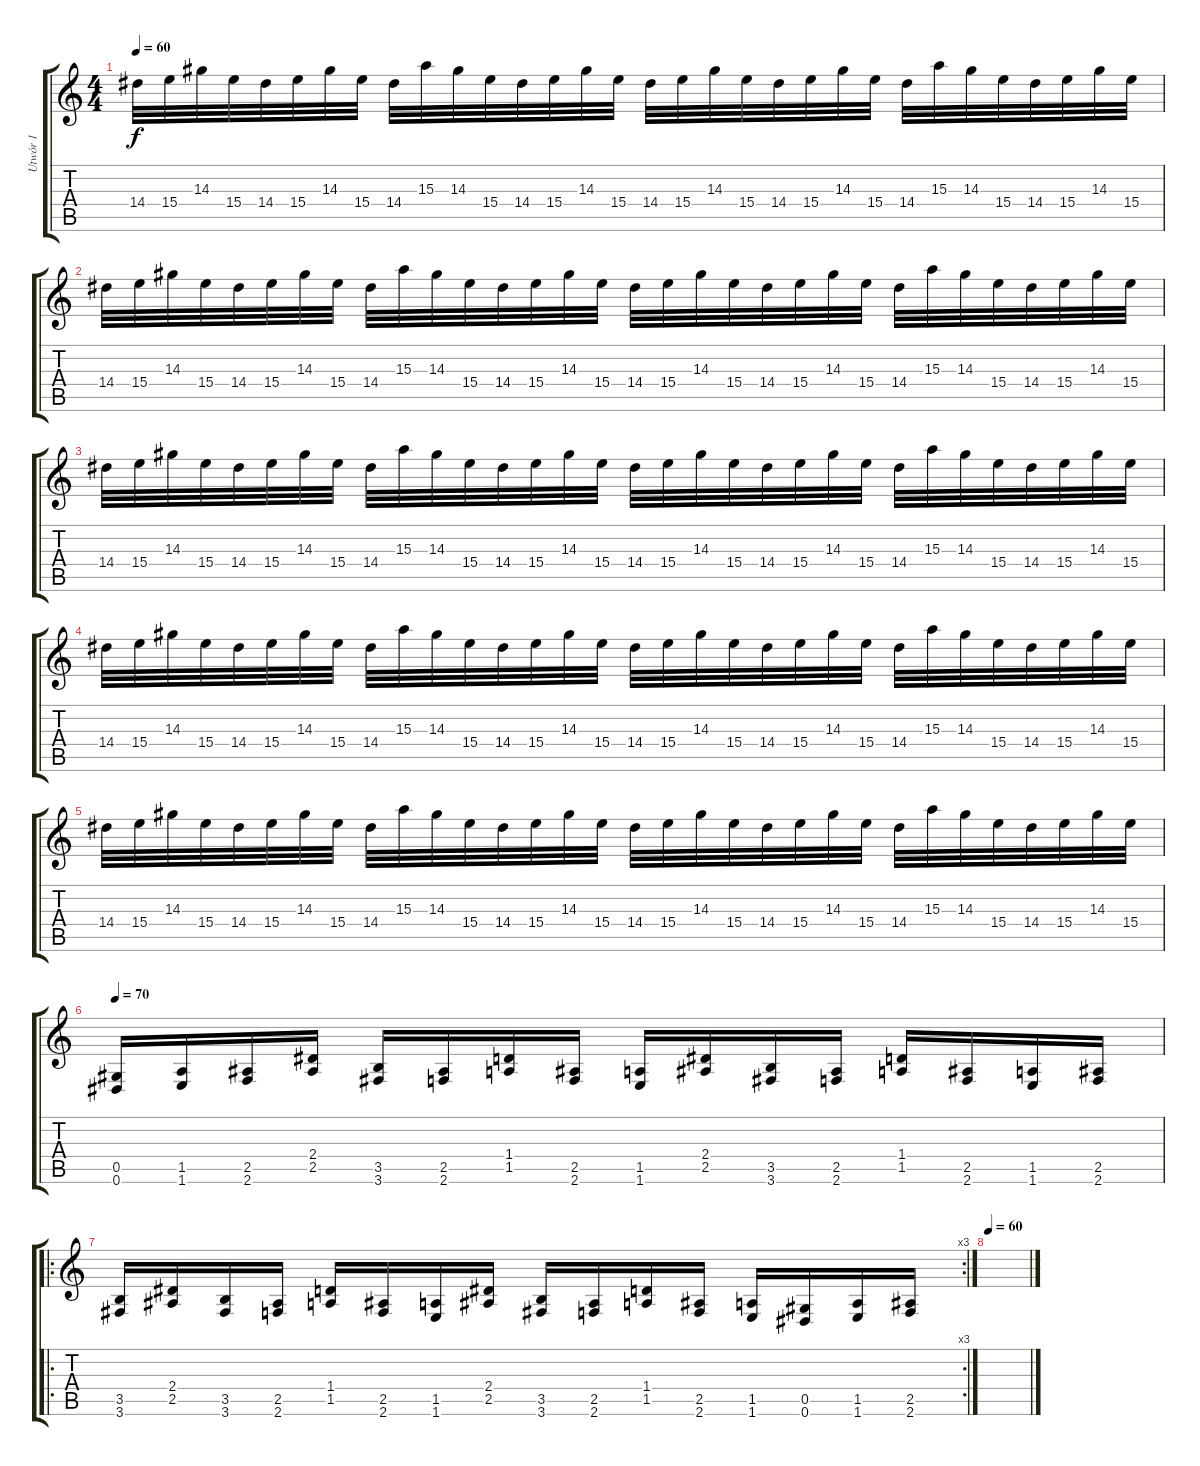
\track ("Utwór 1" "Utwór 1") {instrument distortionguitar}
\staff {score tabs}
\tuning (Eb4 Bb3 Gb3 Db3 Ab2 Eb2) {hide}
\ts (4 4)
\tempo 60
\clef g2
\ks c
14.4.32{dy f volume 11 instrument overdrivenguitar} 15.4.32 14.3.32 15.4.32 14.4.32 15.4.32 14.3.32 15.4.32 14.4.32 15.3.32 14.3.32 15.4.32 14.4.32 15.4.32 14.3.32 15.4.32 14.4.32 15.4.32 14.3.32 15.4.32 14.4.32 15.4.32 14.3.32 15.4.32 14.4.32 15.3.32 14.3.32 15.4.32 14.4.32 15.4.32 14.3.32 15.4.32 |
14.4.32 15.4.32 14.3.32 15.4.32 14.4.32 15.4.32 14.3.32 15.4.32 14.4.32 15.3.32 14.3.32 15.4.32 14.4.32 15.4.32 14.3.32 15.4.32 14.4.32 15.4.32 14.3.32 15.4.32 14.4.32 15.4.32 14.3.32 15.4.32 14.4.32 15.3.32 14.3.32 15.4.32 14.4.32 15.4.32 14.3.32 15.4.32 |
14.4.32 15.4.32 14.3.32 15.4.32 14.4.32 15.4.32 14.3.32 15.4.32 14.4.32 15.3.32 14.3.32 15.4.32 14.4.32 15.4.32 14.3.32 15.4.32 14.4.32 15.4.32 14.3.32 15.4.32 14.4.32 15.4.32 14.3.32 15.4.32 14.4.32 15.3.32 14.3.32 15.4.32 14.4.32 15.4.32 14.3.32 15.4.32 |
14.4.32 15.4.32 14.3.32 15.4.32 14.4.32 15.4.32 14.3.32 15.4.32 14.4.32 15.3.32 14.3.32 15.4.32 14.4.32 15.4.32 14.3.32 15.4.32 14.4.32 15.4.32 14.3.32 15.4.32 14.4.32 15.4.32 14.3.32 15.4.32 14.4.32 15.3.32 14.3.32 15.4.32 14.4.32 15.4.32 14.3.32 15.4.32 |
14.4.32 15.4.32 14.3.32 15.4.32 14.4.32 15.4.32 14.3.32 15.4.32 14.4.32 15.3.32 14.3.32 15.4.32 14.4.32 15.4.32 14.3.32 15.4.32 14.4.32 15.4.32 14.3.32 15.4.32 14.4.32 15.4.32 14.3.32 15.4.32 14.4.32 15.3.32 14.3.32 15.4.32 14.4.32 15.4.32 14.3.32 15.4.32 |
\tempo 70
(0.5 0.6).16{volume 16 instrument distortionguitar} (1.5 1.6).16 (2.5 2.6).16 (2.4 2.5).16 (3.5 3.6).16 (2.5 2.6).16 (1.4 1.5).16 (2.5 2.6).16 (1.5 1.6).16 (2.4 2.5).16 (3.5 3.6).16 (2.5 2.6).16 (1.4 1.5).16 (2.5 2.6).16 (1.5 1.6).16 (2.5 2.6).16 |
\ro
\rc 3
(3.5 3.6).16 (2.4 2.5).16 (3.5 3.6).16 (2.5 2.6).16 (1.4 1.5).16 (2.5 2.6).16 (1.5 1.6).16 (2.4 2.5).16 (3.5 3.6).16 (2.5 2.6).16 (1.4 1.5).16 (2.5 2.6).16 (1.5 1.6).16 (0.5 0.6).16 (1.5 1.6).16 (2.5 2.6).16 |
\tempo 60
